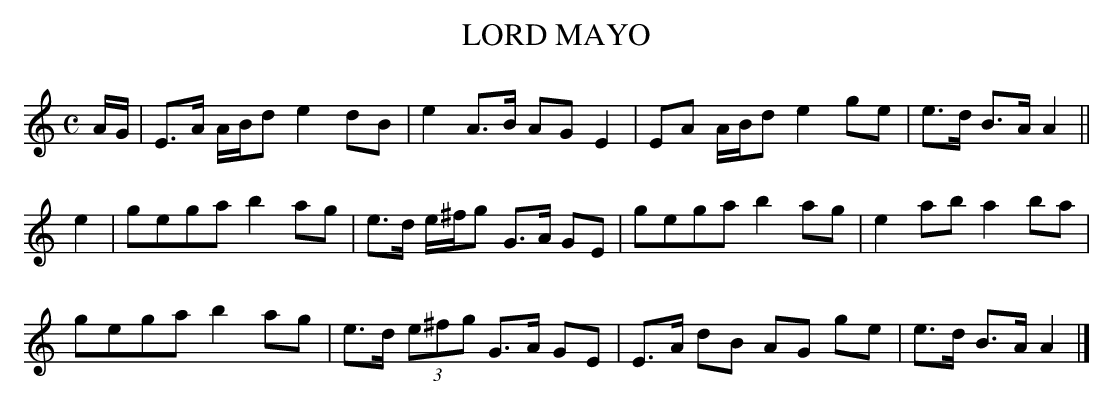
X:1
T:LORD MAYO
Y:"slow"
M:C
L:1/8
K:Am % source key = Gm
A/G/|E>A A/B/d e2dB|e2A>B AG E2|EA A/B/d e2ge|e>d B>A A2||
e2|gega b2ag|e>d e/^f/g G>A GE|gega b2ag|e2ab a2ba|
gega b2ag|e>d (3e^fg G>A GE|E>A dB AG ge|e>d B>A A2|]
